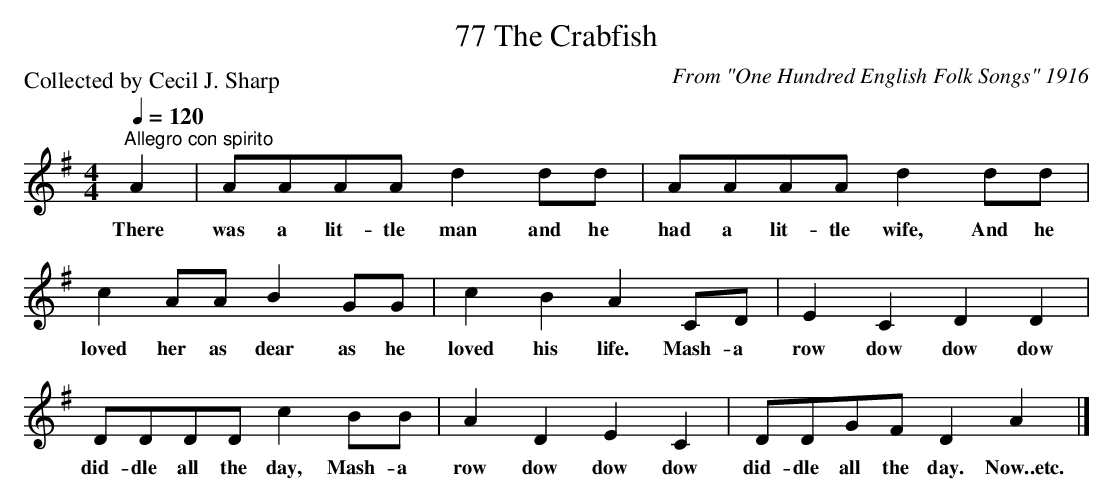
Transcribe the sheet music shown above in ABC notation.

X:1
T:77 The Crabfish
C:From "One Hundred English Folk Songs" 1916
P:Collected by Cecil J. Sharp
Q:1/4=120
L:1/8
M:4/4
K:Dmix
"^Allegro con spirito" A2 | AAAA d2 dd | AAAA d2 dd |$ c2 AA B2 GG | c2 B2 A2 CD | E2 C2 D2 D2 |$
w: There|was a lit- tle man and he|had a lit- tle wife, And he|loved her as dear as he|loved his life. Mash- a|row dow dow dow|
DDDD c2 BB | A2 D2 E2 C2 | DDGF D2 A2 |]
w: did- dle all the day, Mash- a|row dow dow dow|did- dle all the day. Now..etc.|
